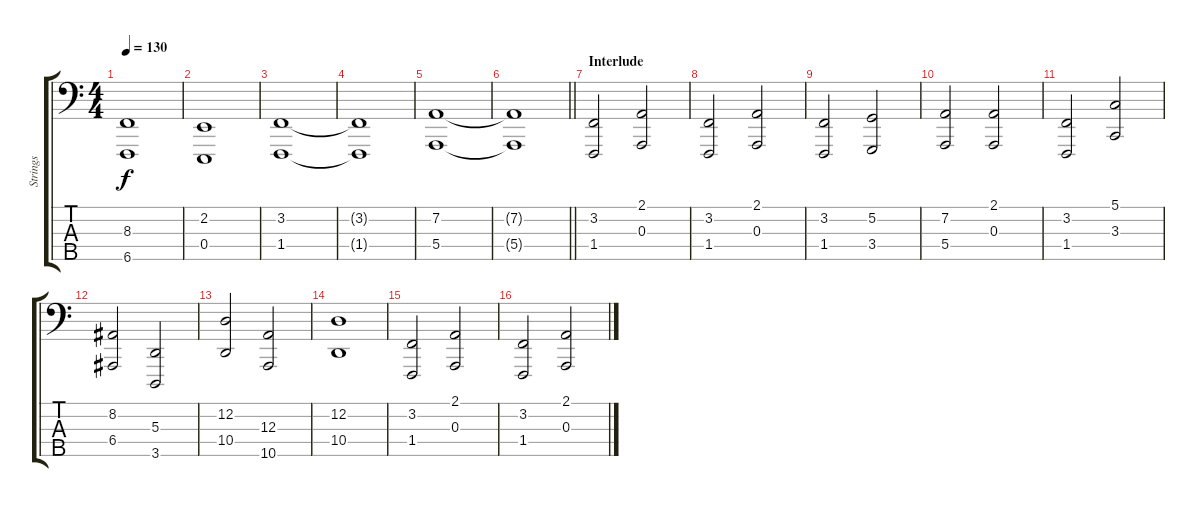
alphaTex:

\track ("Strings" "Strings") {instrument stringensemble1}
\staff {score tabs}
\tuning (G2 D2 A1 E1 B0) {hide}
\ts (4 4)
\tempo 130
\clef f4
\ks c
(8.3 6.5).1{dy f} |
(2.2 0.4).1 |
(3.2 1.4).1 |
(3.2{t} 1.4{t}).1 |
(7.2 5.4).1 |
\barLineRight lightlight
(7.2{t} 5.4{t}).1 |
\section ("" "Interlude ")
(3.2 1.4).2 (2.1 0.3).2 |
(3.2 1.4).2 (2.1 0.3).2 |
(3.2 1.4).2 (5.2 3.4).2 |
(7.2 5.4).2 (2.1 0.3).2 |
(3.2 1.4).2 (5.1 3.3).2 |
(8.2 6.4).2 (5.3 3.5).2 |
(12.2 10.4).2 (12.3 10.5).2 |
(12.2 10.4).1 |
(3.2 1.4).2 (2.1 0.3).2 |
(3.2 1.4).2 (2.1 0.3).2
